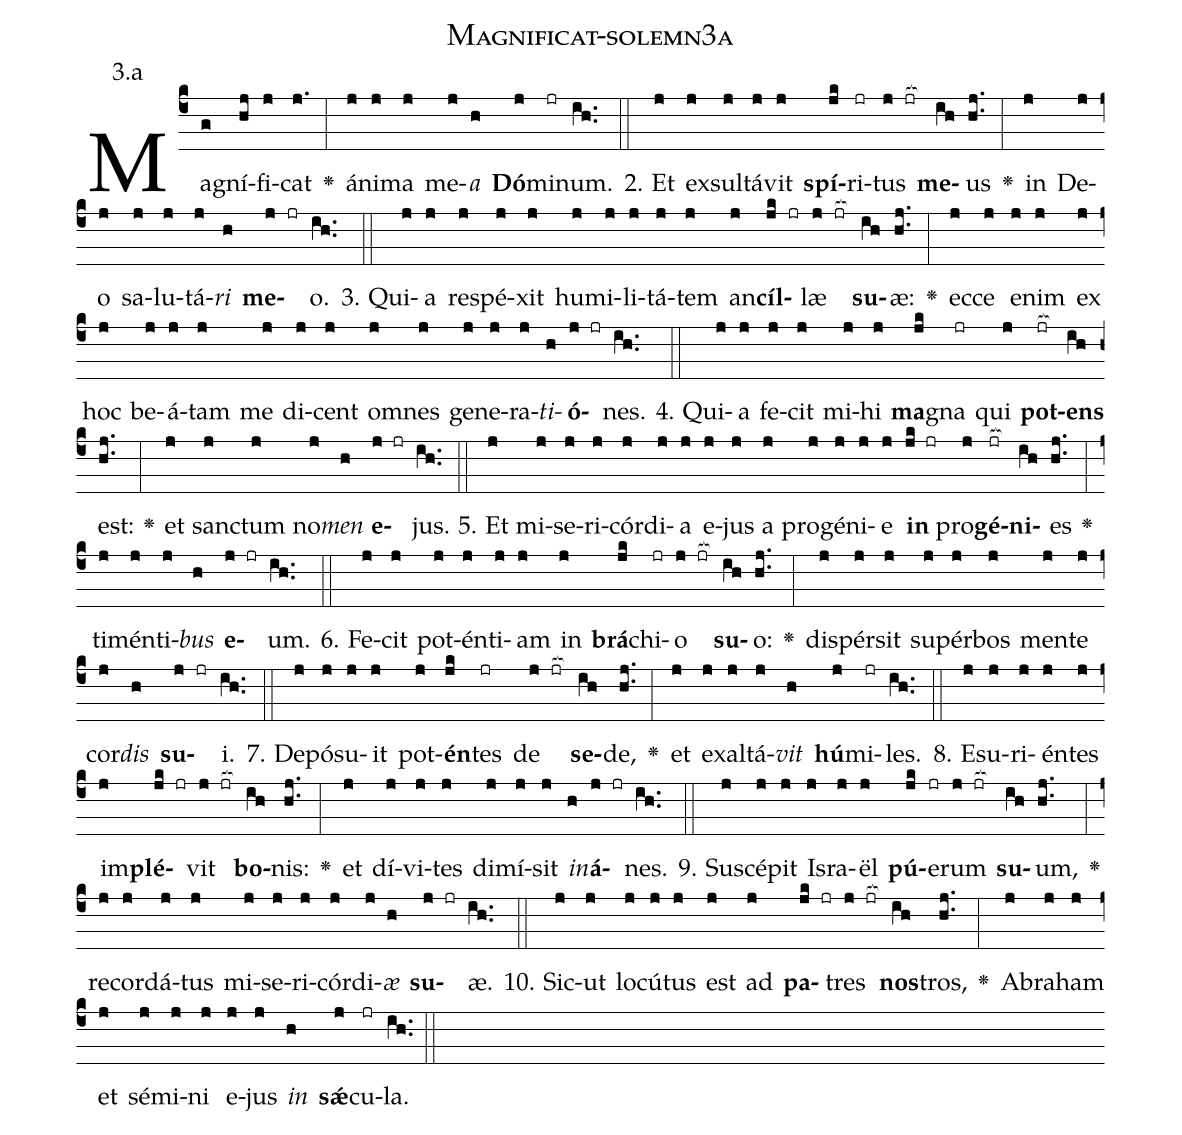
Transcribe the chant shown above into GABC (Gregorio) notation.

name: Magnificat-solemn3a;
annotation: 3.a;
%%
(c4)Ma(g)gní(hj)fi(j)cat(j.) <v>\greheightstar</v>(:) á(j)ni(j)ma(j) me(j)<i>a</i>(h) <b>Dó</b>(j)mi(jr)num.(ih..) (::)
2. Et(j) ex(j)sul(j)tá(j)vit(j) <b>spí</b>(jk)ri(jr)tus(j jr[ocb:1{]) <b>me</b>(ih[ocb:0}])us(hj..) <v>\greheightstar</v>(:) in(j) De(j)o(j) sa(j)lu(j)tá(j)<i>ri</i>(h) <b>me</b>(j jr)o.(ih..) (::)
3. Qui(j)a(j) re(j)spé(j)xit(j) hu(j)mi(j)li(j)tá(j)tem(j) an(j)<b>cíl</b>(jk jr)læ(j jr[ocb:1{]) <b>su</b>(ih[ocb:0}])æ:(hj..) <v>\greheightstar</v>(:) ec(j)ce(j) e(j)nim(j) ex(j) hoc(j) be(j)á(j)tam(j) me(j) di(j)cent(j) om(j)nes(j) ge(j)ne(j)ra(j)<i>ti</i>(h)<b>ó</b>(j jr)nes.(ih..) (::)
4. Qui(j)a(j) fe(j)cit(j) mi(j)hi(j) <b>ma</b>(jk)gna(jr) qui(j) <b>pot</b>(jr[ocb:1{])<b>ens</b>(ih[ocb:0}]) est:(hj..) <v>\greheightstar</v>(:) et(j) sanc(j)tum(j) no(j)<i>men</i>(h) <b>e</b>(j jr)jus.(ih..) (::)
5. Et(j) mi(j)se(j)ri(j)cór(j)di(j)a(j) e(j)jus(j) a(j) pro(j)gé(j)ni(j)e(j) <b>in</b>(jk jr) pro(j)<b>gé</b>(jr[ocb:1{])<b>ni</b>(ih[ocb:0}])es(hj..) <v>\greheightstar</v>(:) ti(j)mén(j)ti(j)<i>bus</i>(h) <b>e</b>(j jr)um.(ih..) (::)
6. Fe(j)cit(j) pot(j)én(j)ti(j)am(j) in(j) <b>brá</b>(jk)chi(jr)o(j jr[ocb:1{]) <b>su</b>(ih[ocb:0}])o:(hj..) <v>\greheightstar</v>(:) di(j)spér(j)sit(j) su(j)pér(j)bos(j) men(j)te(j) cor(j)<i>dis</i>(h) <b>su</b>(j jr)i.(ih..) (::)
7. De(j)pó(j)su(j)it(j) pot(j)<b>én</b>(jk)tes(jr) de(j jr[ocb:1{]) <b>se</b>(ih[ocb:0}])de,(hj..) <v>\greheightstar</v>(:) et(j) ex(j)al(j)tá(j)<i>vit</i>(h) <b>hú</b>(j)mi(jr)les.(ih..) (::)
8. E(j)su(j)ri(j)én(j)tes(j) im(j)<b>plé</b>(jk jr)vit(j jr[ocb:1{]) <b>bo</b>(ih[ocb:0}])nis:(hj..) <v>\greheightstar</v>(:) et(j) dí(j)vi(j)tes(j) di(j)mí(j)sit(j) <i>in</i>(h)<b>á</b>(j jr)nes.(ih..) (::)
9. Su(j)scé(j)pit(j) Is(j)ra(j)ël(j) <b>pú</b>(jk)e(jr)rum(j jr[ocb:1{]) <b>su</b>(ih[ocb:0}])um,(hj..) <v>\greheightstar</v>(:) re(j)cor(j)dá(j)tus(j) mi(j)se(j)ri(j)cór(j)di(j)<i>æ</i>(h) <b>su</b>(j jr)æ.(ih..) (::)
10. Sic(j)ut(j) lo(j)cú(j)tus(j) est(j) ad(j) <b>pa</b>(jk jr)tres(j jr[ocb:1{]) <b>nos</b>(ih[ocb:0}])tros,(hj..) <v>\greheightstar</v>(:) A(j)bra(j)ham(j) et(j) sé(j)mi(j)ni(j) e(j)jus(j) <i>in</i>(h) <b>sǽ</b>(j)cu(jr)la.(ih..) (::)
